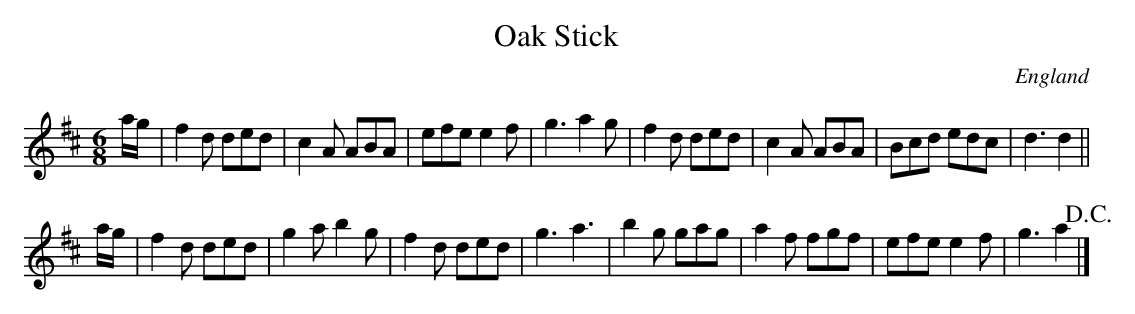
X:1
T:Oak Stick
L:1/8
M:6/8
O:England
K:D
a/g/ |\
f2d ded | c2A ABA | efe e2f | g3 a2g |\
f2d ded | c2A ABA | Bcd edc | d3 d2 ||
a/g/ |\
f2d ded | g2a b2g | f2d ded | g3 a3 |\
b2g gag | a2f fgf | efe e2f | g3 a2 !D.C.! |]
